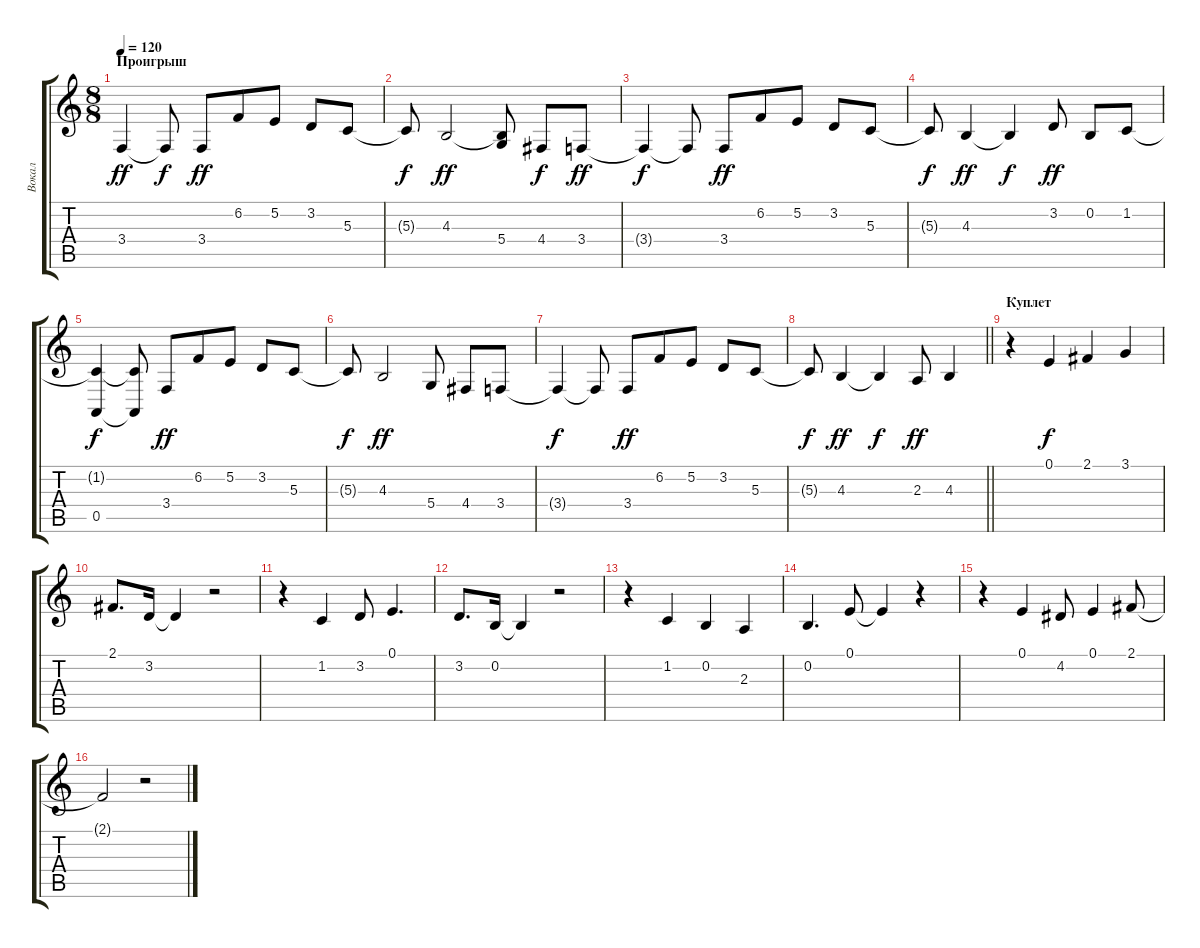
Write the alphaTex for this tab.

\track ("Вокал" "Вокал") {instrument flute}
\staff {score tabs}
\tuning (E4 B3 G3 D3 A2 E2) {hide}
\ts (8 8)
\section ("" "Проигрыш")
\tempo 120
\clef g2
\ks c
3.4.4{dy ff} 3.4{t}.8{dy f} 3.4.8{dy ff} 6.2.8 5.2.8 3.2.8 5.3.8 |
5.3{t}.8{dy f} 4.3.2{dy ff} (4.3{t} 5.4).8 4.4.8{dy f} 3.4.8{dy ff} |
3.4{t}.4{dy f} 3.4{t}.8 3.4.8{dy ff} 6.2.8 5.2.8 3.2.8 5.3.8 |
5.3{t}.8{dy f} 4.3.4{dy ff} 4.3{t}.4{dy f} 3.2.8{dy ff} 0.2.8 1.2.8 |
(1.2{t} 0.5).4{dy f} (1.2{t} 0.5{t}).8 3.4.8{dy ff} 6.2.8 5.2.8 3.2.8 5.3.8 |
5.3{t}.8{dy f} 4.3.2{dy ff} 5.4.8 4.4.8 3.4.8 |
3.4{t}.4{dy f} 3.4{t}.8 3.4.8{dy ff} 6.2.8 5.2.8 3.2.8 5.3.8 |
\barLineRight lightlight
5.3{t}.8{dy f} 4.3.4{dy ff} 4.3{t}.4{dy f} 2.3.8{dy ff} 4.3.4 |
\section ("" "Куплет")
r.4 0.1.4{dy f} 2.1.4 3.1.4 |
2.1.8{d} 3.2.16 3.2{t}.4 r.2 |
r.4 1.2.4 3.2.8 0.1.4{d} |
3.2.8{d} 0.2.16 0.2{t}.4 r.2 |
r.4 1.2.4 0.2.4 2.3.4 |
0.2.4{d} 0.1.8 0.1{t}.4 r.4 |
r.4 0.1.4 4.2.8 0.1.4 2.1.8 |
2.1{t}.2 r.2
